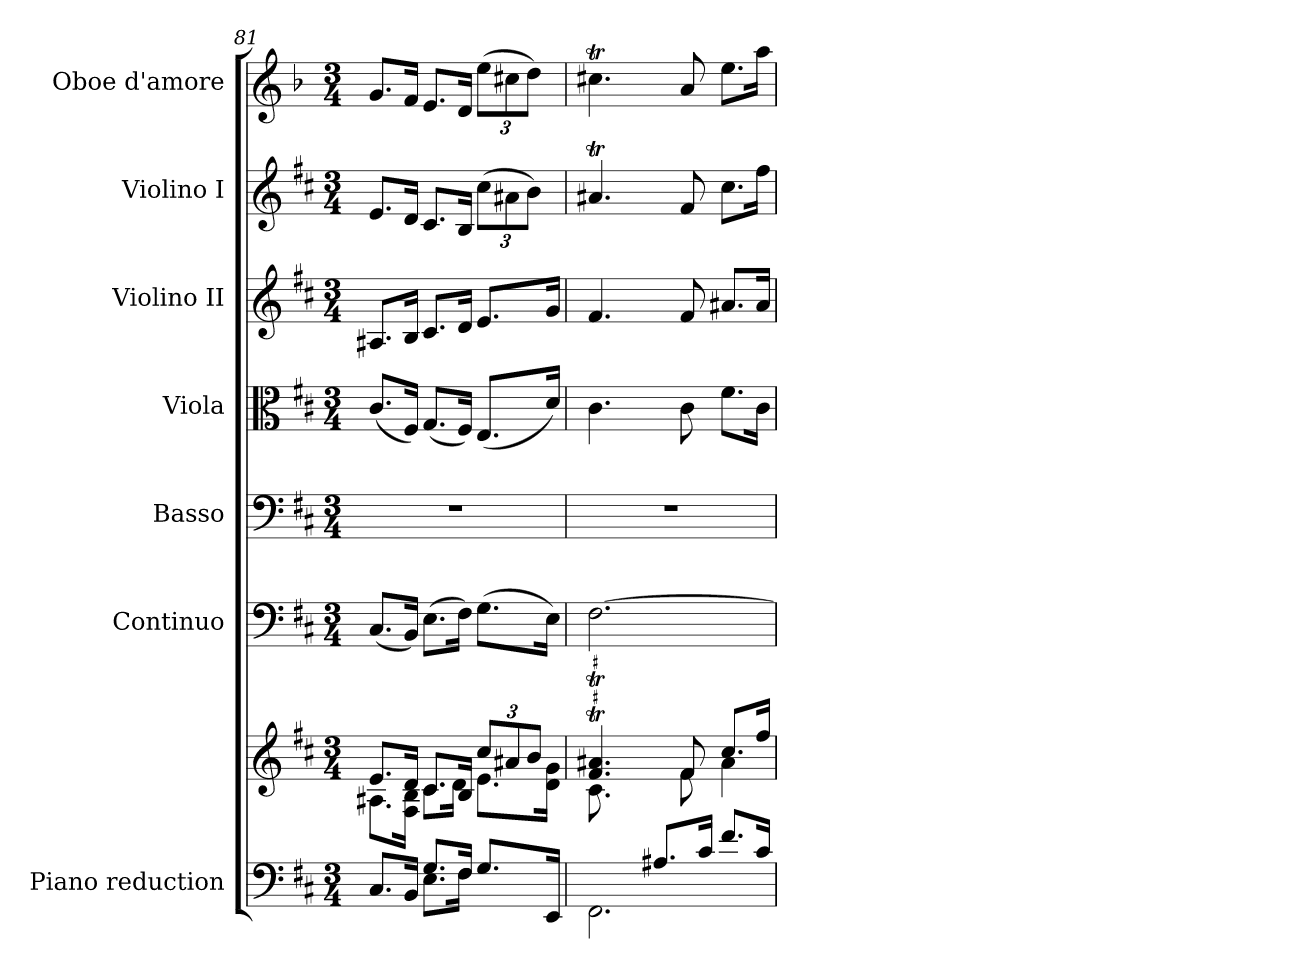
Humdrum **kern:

**kern	**kern	**kern	**kern	**kern	**kern	**kern	**kern
*part7	*part7	*part6	*part5	*part4	*part3	*part2	*part1
*staff8	*staff7	*staff6	*staff5	*staff4	*staff3	*staff2	*staff1
*I"Piano reduction	*	*I"Continuo	*I"Basso	*I"Viola	*I"Violino II	*I"Violino I	*I"Oboe d'amore
*I'Pno	*	*	*	*	*	*	*I'Ob
*clefF4	*clefG2	*clefF4	*clefF4	*clefC3	*clefG2	*clefG2	*clefG2
*	*	*	*	*	*	*	*ITrd2c3
*k[f#c#]	*k[f#c#]	*k[f#c#]	*k[f#c#]	*k[f#c#]	*k[f#c#]	*k[f#c#]	*k[f#c#]
*M3/4	*M3/4	*M3/4	*M3/4	*M3/4	*M3/4	*M3/4	*M3/4
=81	=81	=81	=81	=81	=81	=81	=81
*^	*^	*	*	*	*	*	*
8.C#/L	4ryy	8.e/L	8.A#X\L	(<8.C#/L	2.r	(<8.c#/L	8.A#X/L	8.e/L	8.e/L
16BB/Jk	.	16d/Jk	16F#\ 16B\Jk	16BB/Jk)	.	16F#/Jk)	16B/Jk	16d/Jk	16d/Jk
8.G/L	8.E\L	8.c#/L	8.c#\L	(>8.E\L	.	(<8.G/L	8.c#/L	8.c#/L	8.c#/L
16F#/Jk	16F#\Jk	16B/Jk	16d\Jk	16F#\Jk)	.	16F#/Jk)	16d/Jk	16B/Jk	16B/Jk
*	*	*Xbrackettup	*	*	*	*	*	*Xbrackettup	*Xbrackettup
8.G/L	4ryy	12cc#/L	8.e\L	(>8.G\L	.	(<8.E/L	8.e/L	(>12cc#\L	(>12cc#\L
.	.	12a#X/	.	.	.	.	.	12a#X\	12a#X\
.	.	12b/J	.	.	.	.	.	12b\J)	12b\J)
16EE/Jk	.	.	16d\ 16g\Jk	16E\Jk)	.	16d/Jk)	16g/Jk	.	.
=82	=82	=82	=82	=82	=82	=82	=82	=82	=82
*	*	*	*^	*	*	*	*	*	*
8.ryy	2.FF#\	4.f#/T 4.a#X/T	4.ryy	8.c#\L	[2.F#\	2.r	4.c#\	4.f#/	4.a#Xt/	4.a#Xt\
16F#/Jk	.	.	.	2ryy	.	.	.	.	.	.
8.A#X/L	.	.	.	.	.	.	.	.	.	.
.	.	8f#/	8f#\	.	.	.	8c#\	8f#/	8f#/	8f#/
16c#/Jk	.	.	.	.	.	.	.	.	.	.
8.f#/L	.	8.cc#/L	4a#\	.	.	.	8.f#\L	8.a#X/L	8.cc#\L	8.cc#\L
16c#/Jk	.	16ff#/Jk	.	16ryy	.	.	16c#\Jk	16a#/Jk	16ff#\Jk	16ff#\Jk
*v	*v	*	*	*	*	*	*	*	*	*
*	*v	*v	*v	*	*	*	*	*	*
=	=	=	=	=	=	=	=
*-	*-	*-	*-	*-	*-	*-	*-
